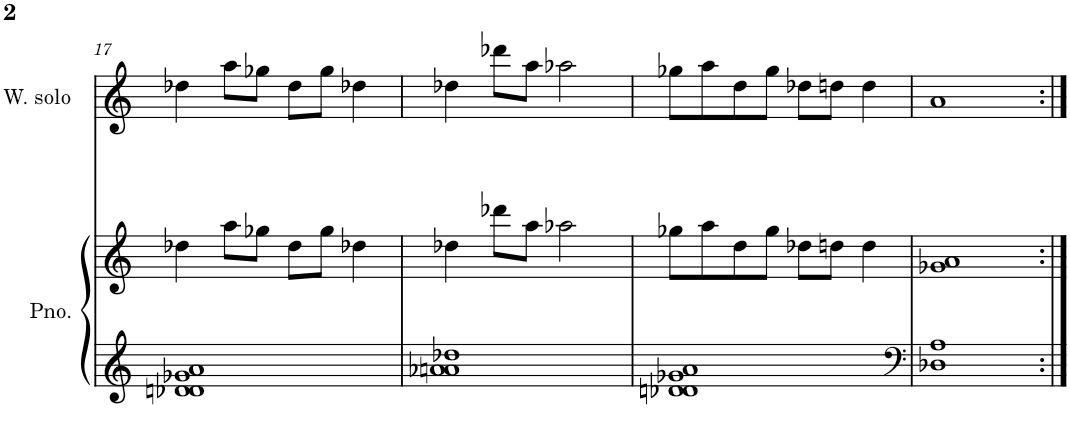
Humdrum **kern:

**kern	**kern	**kern
*part2	*part2	*part1
*staff3	*staff2	*staff1
*I"Piano	*	*I"Women solo
*I'Pno.	*	*I'W. solo
!!LO:PB:g=z
*clefG2	*clefG2	*clefG2
*k[]	*k[]	*k[]
*M4/4	*M4/4	*M4/4
=17	=17	=17
1d-X 1dn 1g-X 1a	4dd-X\	4dd-X\
.	8aa\L	8aa\L
.	8gg-X\J	8gg-X\J
.	8dd-\L	8dd-\L
.	8gg-\J	8gg-\J
.	4dd-X\	4dd-X\
=18	=18	=18
1a-X 1an 1dd-X	4dd-X\	4dd-X\
.	8ddd-X\L	8ddd-X\L
.	8aa\J	8aa\J
.	2aa-X\	2aa-X\
=19	=19	=19
1d-X 1dn 1g-X 1a	8gg-X\L	8gg-X\L
.	8aa\	8aa\
.	8dd\	8dd\
.	8gg-\J	8gg-\J
.	8dd-X\L	8dd-X\L
.	8ddn\J	8ddn\J
.	4dd\	4dd\
=20	=20	=20
*clefF4	*	*
1D-X 1A	1g-X 1a	1a
=:|!	=:|!	=:|!
*-	*-	*-
